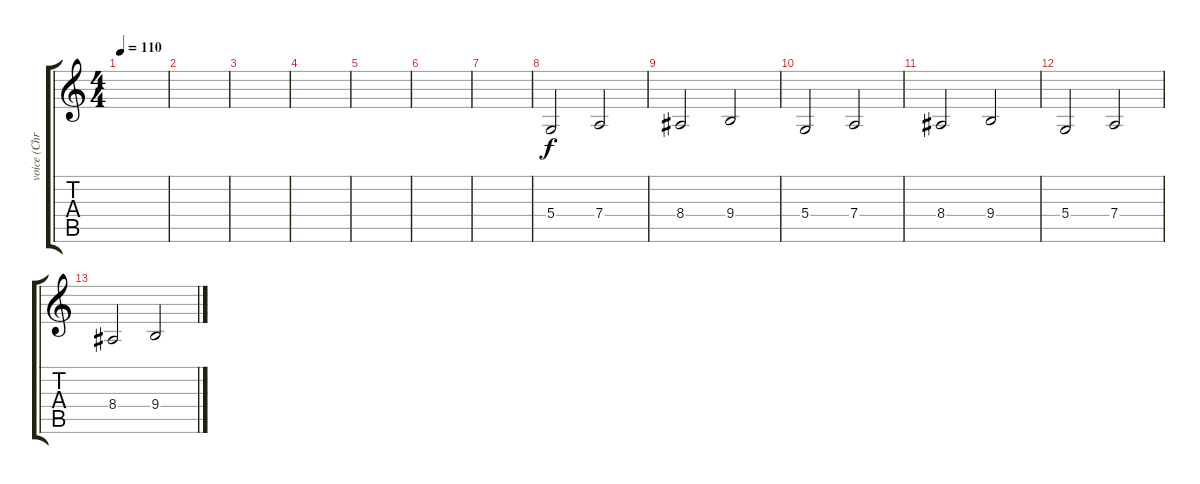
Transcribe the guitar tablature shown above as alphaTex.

\track ("voice (Chris wolstenholme)" "voice (Chr") {instrument choiraahs}
\staff {score tabs}
\tuning (E4 B3 G3 D3 A2 D2) {hide}
\ts (4 4)
\tempo 110
\clef g2
\ks c
|
|
|
|
|
|
|
5.4.2 7.4.2 |
8.4.2 9.4.2 |
5.4.2 7.4.2 |
8.4.2 9.4.2 |
5.4.2 7.4.2 |
8.4.2 9.4.2
